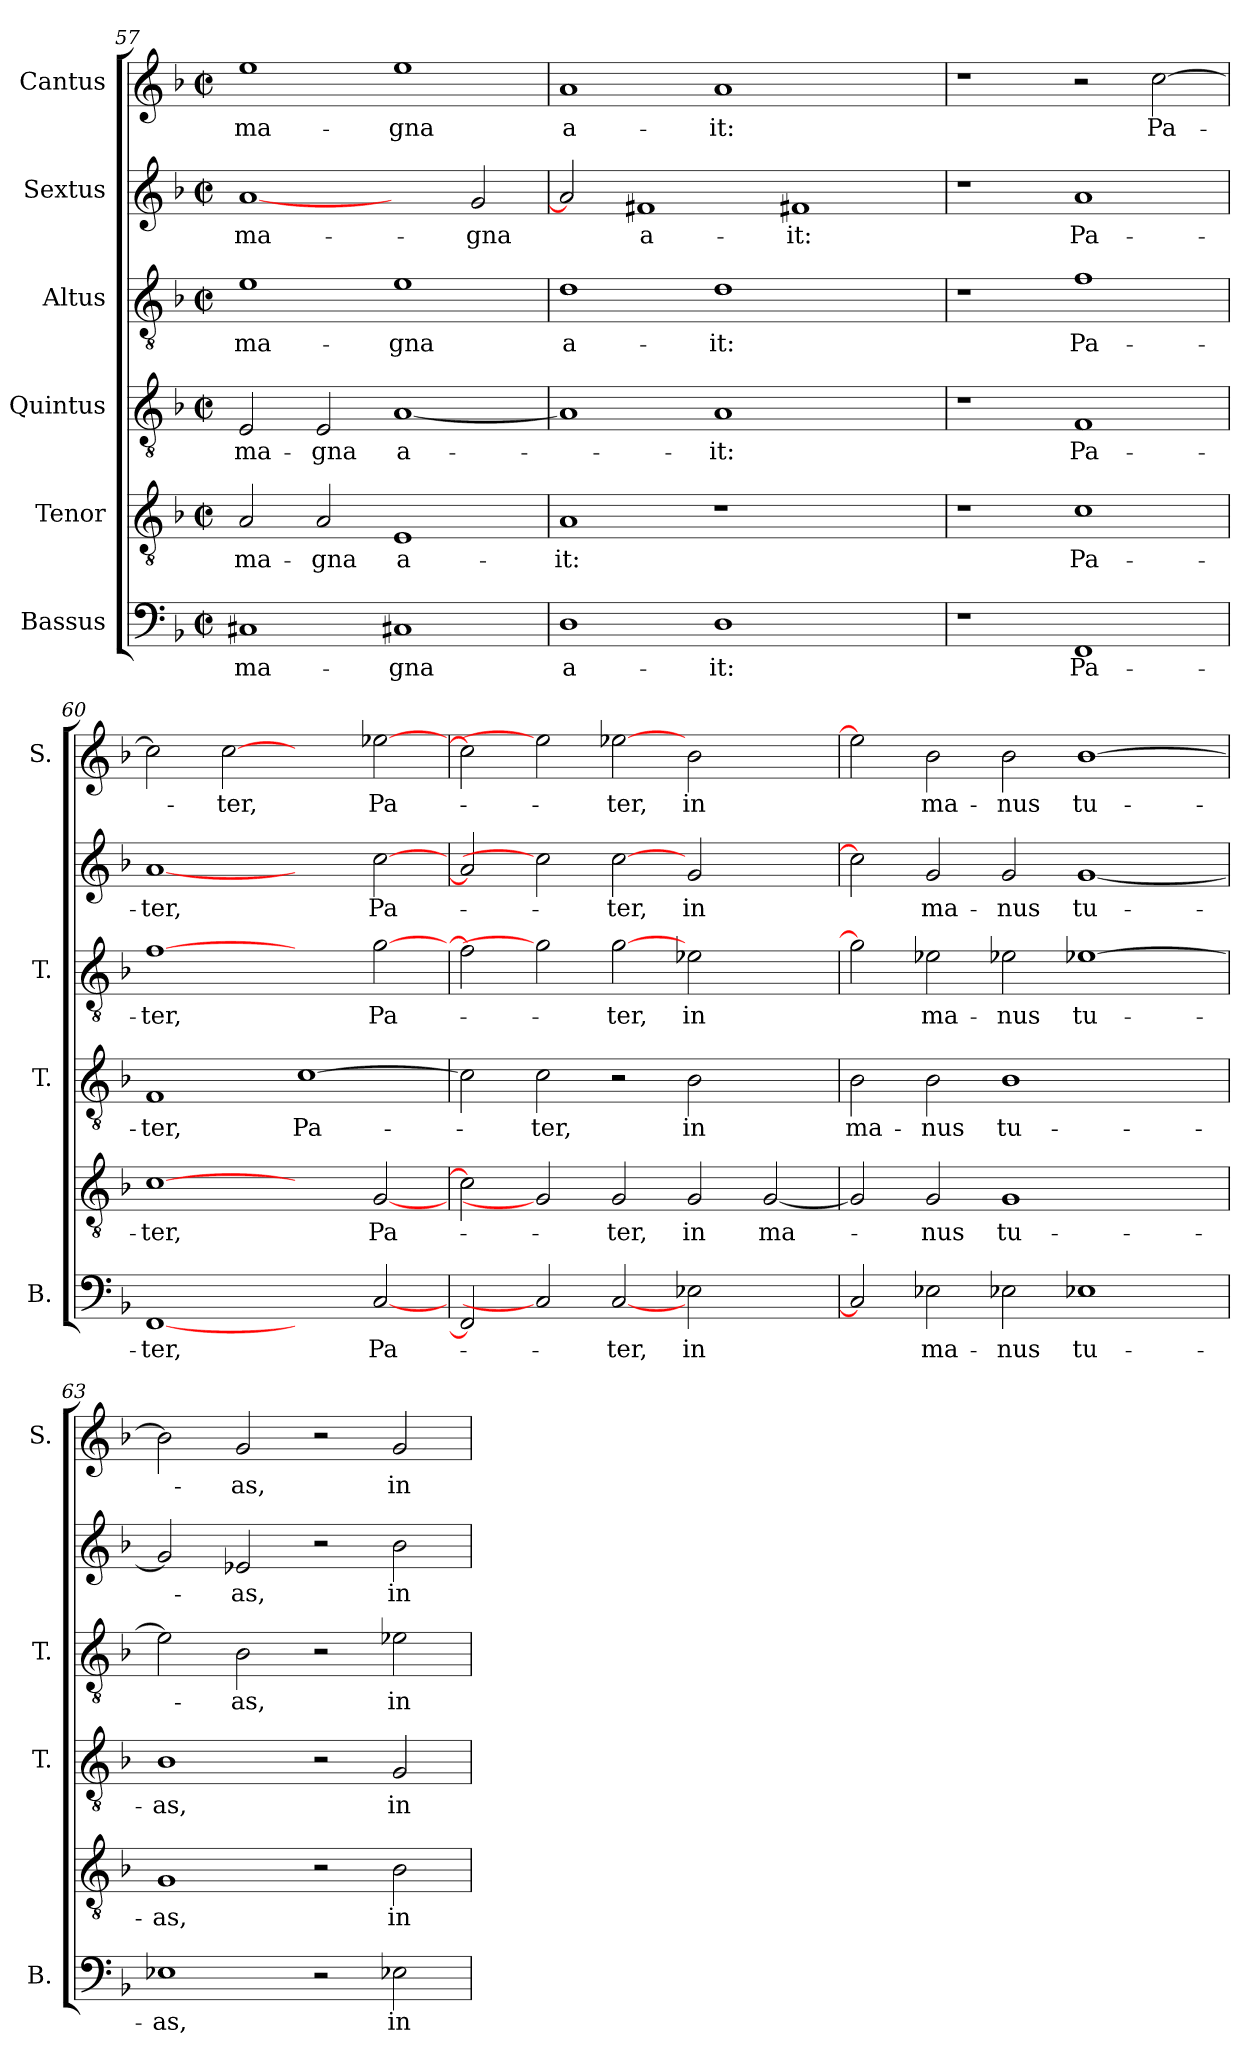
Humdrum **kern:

**kern	**text	**kern	**text	**kern	**text	**kern	**text	**kern	**text	**kern	**text
*part6	*part6	*part5	*part5	*part4	*part4	*part3	*part3	*part2	*part2	*part1	*part1
*staff6	*staff6	*staff5	*staff5	*staff4	*staff4	*staff3	*staff3	*staff2	*staff2	*staff1	*staff1
*I"Bassus	*	*I"Tenor	*	*I"Quintus	*	*I"Altus	*	*I"Sextus	*	*I"Cantus	*
*I'B.	*	*	*	*I'T.	*	*I'T.	*	*	*	*I'S.	*
*clefF4	*	*clefGv2	*	*clefGv2	*	*clefGv2	*	*clefG2	*	*clefG2	*
*k[b-]	*	*k[b-]	*	*k[b-]	*	*k[b-]	*	*k[b-]	*	*k[b-]	*
*F:	*	*F:	*	*F:	*	*F:	*	*F:	*	*F:	*
*M2/2	*	*M2/2	*	*M2/2	*	*M2/2	*	*M2/2	*	*M2/2	*
*met(c|)	*	*met(c|)	*	*met(c|)	*	*met(c|)	*	*met(c|)	*	*met(c|)	*
=57	=57	=57	=57	=57	=57	=57	=57	=57	=57	=57	=57
1C#X/	ma-	2A/	ma-	2E/	ma-	1e\	ma-	[1a/	ma-	1ee\	ma-
.	.	2A/	-gna	2E/	-gna	.	.	.	.	.	.
1C#X/	-gna	1E/	a-	[1A/	a-	1e\	-gna	2ryy	.	1ee\	-gna
.	.	.	.	.	.	.	.	2g/	-gna	.	.
=58	=58	=58	=58	=58	=58	=58	=58	=58	=58	=58	=58
1D\	a-	1A/	-it:	1A/]	.	1d\	a-	2a/]	.	1a/	a-
.	.	.	.	.	.	.	.	1f#X/	a-	.	.
1D\	-it:	1r	.	1A/	-it:	1d\	-it:	.	.	1a/	-it:
.	.	.	.	.	.	.	.	1f#X/	-it:	.	.
2ryy	.	2ryy	.	2ryy	.	2ryy	.	.	.	2ryy	.
=59	=59	=59	=59	=59	=59	=59	=59	=59	=59	=59	=59
1r	.	1r	.	1r	.	1r	.	1r	.	1r	.
1FF/	Pa-	1c\	Pa-	1F/	Pa-	1f\	Pa-	1a/	Pa-	2r	.
.	.	.	.	.	.	.	.	.	.	[2cc\	Pa-
=60	=60	=60	=60	=60	=60	=60	=60	=60	=60	=60	=60
[1FF/	-ter,	[1c\	-ter,	1F/	-ter,	[1f\	-ter,	[1a/	-ter,	2cc\]	.
.	.	.	.	.	.	.	.	.	.	[2cc\	-ter,
2ryy	.	2ryy	.	[1c\	Pa-	2ryy	.	2ryy	.	2ryy	.
[2C/	Pa-	[2G/	Pa-	.	.	[2g\	Pa-	[2cc\	Pa-	[2ee-X\	Pa-
=61	=61	=61	=61	=61	=61	=61	=61	=61	=61	=61	=61
2FF/]	.	2c\]	.	2c\]	.	2f\]	.	2a/]	.	2cc\]	.
2C/]	.	2G/]	.	2c\	-ter,	2g\]	.	2cc\]	.	2ee-\]	.
[2C/	-ter,	2G/	-ter,	2r	.	[2g\	-ter,	[2cc\	-ter,	[2ee-X\	-ter,
2E-X\	in	2G/	in	2B-\	in	2e-X\	in	2g/	in	2b-\	in
2ryy	.	[2G/	ma-	2ryy	.	2ryy	.	2ryy	.	2ryy	.
=62	=62	=62	=62	=62	=62	=62	=62	=62	=62	=62	=62
2C/]	.	2G/]	.	2B-\	ma-	2g\]	.	2cc\]	.	2ee-\]	.
2E-X\	ma-	2G/	-nus	2B-\	-nus	2e-X\	ma-	2g/	ma-	2b-\	ma-
2E-X\	-nus	1G/	tu-	1B-\	tu-	2e-X\	-nus	2g/	-nus	2b-\	-nus
1E-X\	tu-	.	.	.	.	[1e-X\	tu-	[1g/	tu-	[1b-\	tu-
.	.	2ryy	.	2ryy	.	.	.	.	.	.	.
=63	=63	=63	=63	=63	=63	=63	=63	=63	=63	=63	=63
1E-X\	-as,	1G/	-as,	1B-\	-as,	2e-\]	.	2g/]	.	2b-\]	.
.	.	.	.	.	.	2B-\	-as,	2e-X/	-as,	2g/	-as,
2r	.	2r	.	2r	.	2r	.	2r	.	2r	.
2E-X\	in	2B-\	in	2G/	in	2e-X\	in	2b-\	in	2g/	in
=	=	=	=	=	=	=	=	=	=	=	=
*-	*-	*-	*-	*-	*-	*-	*-	*-	*-	*-	*-
